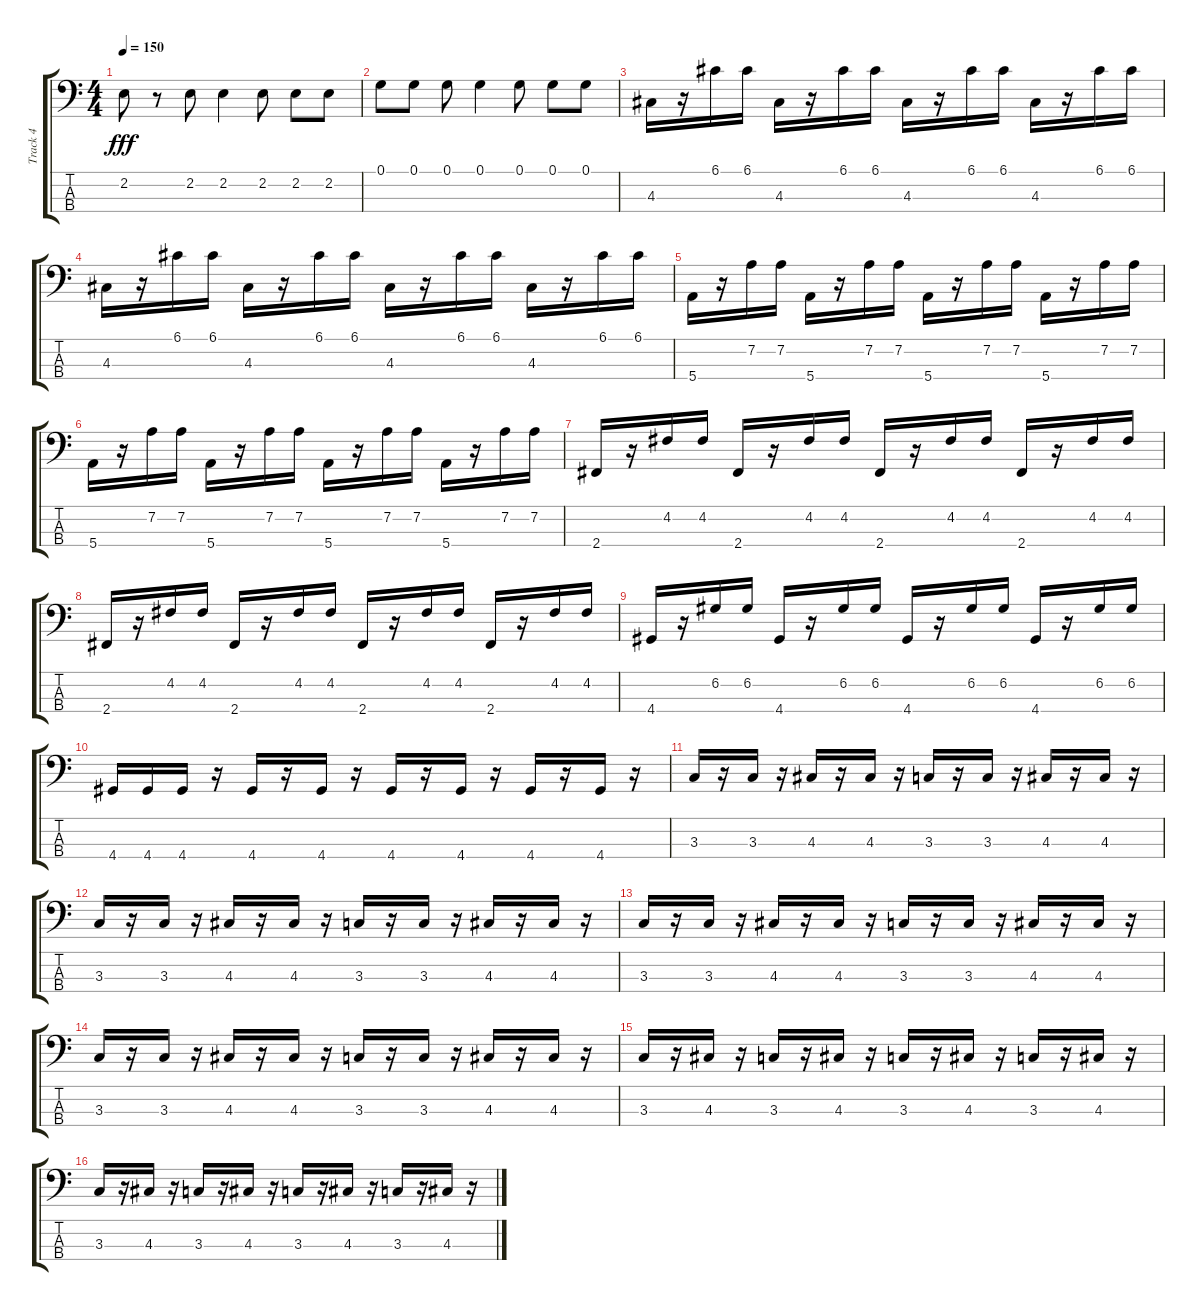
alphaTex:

\track ("Track 4" "Track 4") {instrument electricbassfinger}
\staff {score tabs}
\tuning (G2 D2 A1 E1) {hide}
\ts (4 4)
\tempo 150
\clef f4
\ks c
2.2.8{dy fff} r.8 2.2.8 2.2.4 2.2.8 2.2.8 2.2.8 |
0.1.8 0.1.8 0.1.8 0.1.4 0.1.8 0.1.8 0.1.8 |
4.3.16 r.16 6.1.16 6.1.16 4.3.16 r.16 6.1.16 6.1.16 4.3.16 r.16 6.1.16 6.1.16 4.3.16 r.16 6.1.16 6.1.16 |
4.3.16 r.16 6.1.16 6.1.16 4.3.16 r.16 6.1.16 6.1.16 4.3.16 r.16 6.1.16 6.1.16 4.3.16 r.16 6.1.16 6.1.16 |
5.4.16 r.16 7.2.16 7.2.16 5.4.16 r.16 7.2.16 7.2.16 5.4.16 r.16 7.2.16 7.2.16 5.4.16 r.16 7.2.16 7.2.16 |
5.4.16 r.16 7.2.16 7.2.16 5.4.16 r.16 7.2.16 7.2.16 5.4.16 r.16 7.2.16 7.2.16 5.4.16 r.16 7.2.16 7.2.16 |
2.4.16 r.16 4.2.16 4.2.16 2.4.16 r.16 4.2.16 4.2.16 2.4.16 r.16 4.2.16 4.2.16 2.4.16 r.16 4.2.16 4.2.16 |
2.4.16 r.16 4.2.16 4.2.16 2.4.16 r.16 4.2.16 4.2.16 2.4.16 r.16 4.2.16 4.2.16 2.4.16 r.16 4.2.16 4.2.16 |
4.4.16 r.16 6.2.16 6.2.16 4.4.16 r.16 6.2.16 6.2.16 4.4.16 r.16 6.2.16 6.2.16 4.4.16 r.16 6.2.16 6.2.16 |
4.4.16 4.4.16 4.4.16 r.16 4.4.16 r.16 4.4.16 r.16 4.4.16 r.16 4.4.16 r.16 4.4.16 r.16 4.4.16 r.16 |
3.3.16{instrument slapbass1} r.16 3.3.16 r.16 4.3.16 r.16 4.3.16 r.16 3.3.16 r.16 3.3.16 r.16 4.3.16 r.16 4.3.16 r.16 |
3.3.16 r.16 3.3.16 r.16 4.3.16 r.16 4.3.16 r.16 3.3.16 r.16 3.3.16 r.16 4.3.16 r.16 4.3.16 r.16 |
3.3.16 r.16 3.3.16 r.16 4.3.16 r.16 4.3.16 r.16 3.3.16 r.16 3.3.16 r.16 4.3.16 r.16 4.3.16 r.16 |
3.3.16 r.16 3.3.16 r.16 4.3.16 r.16 4.3.16 r.16 3.3.16 r.16 3.3.16 r.16 4.3.16 r.16 4.3.16 r.16 |
3.3.16 r.16 4.3.16 r.16 3.3.16 r.16 4.3.16 r.16 3.3.16 r.16 4.3.16 r.16 3.3.16 r.16 4.3.16 r.16 |
3.3.16 r.16 4.3.16 r.16 3.3.16 r.16 4.3.16 r.16 3.3.16 r.16 4.3.16 r.16 3.3.16 r.16 4.3.16 r.16
